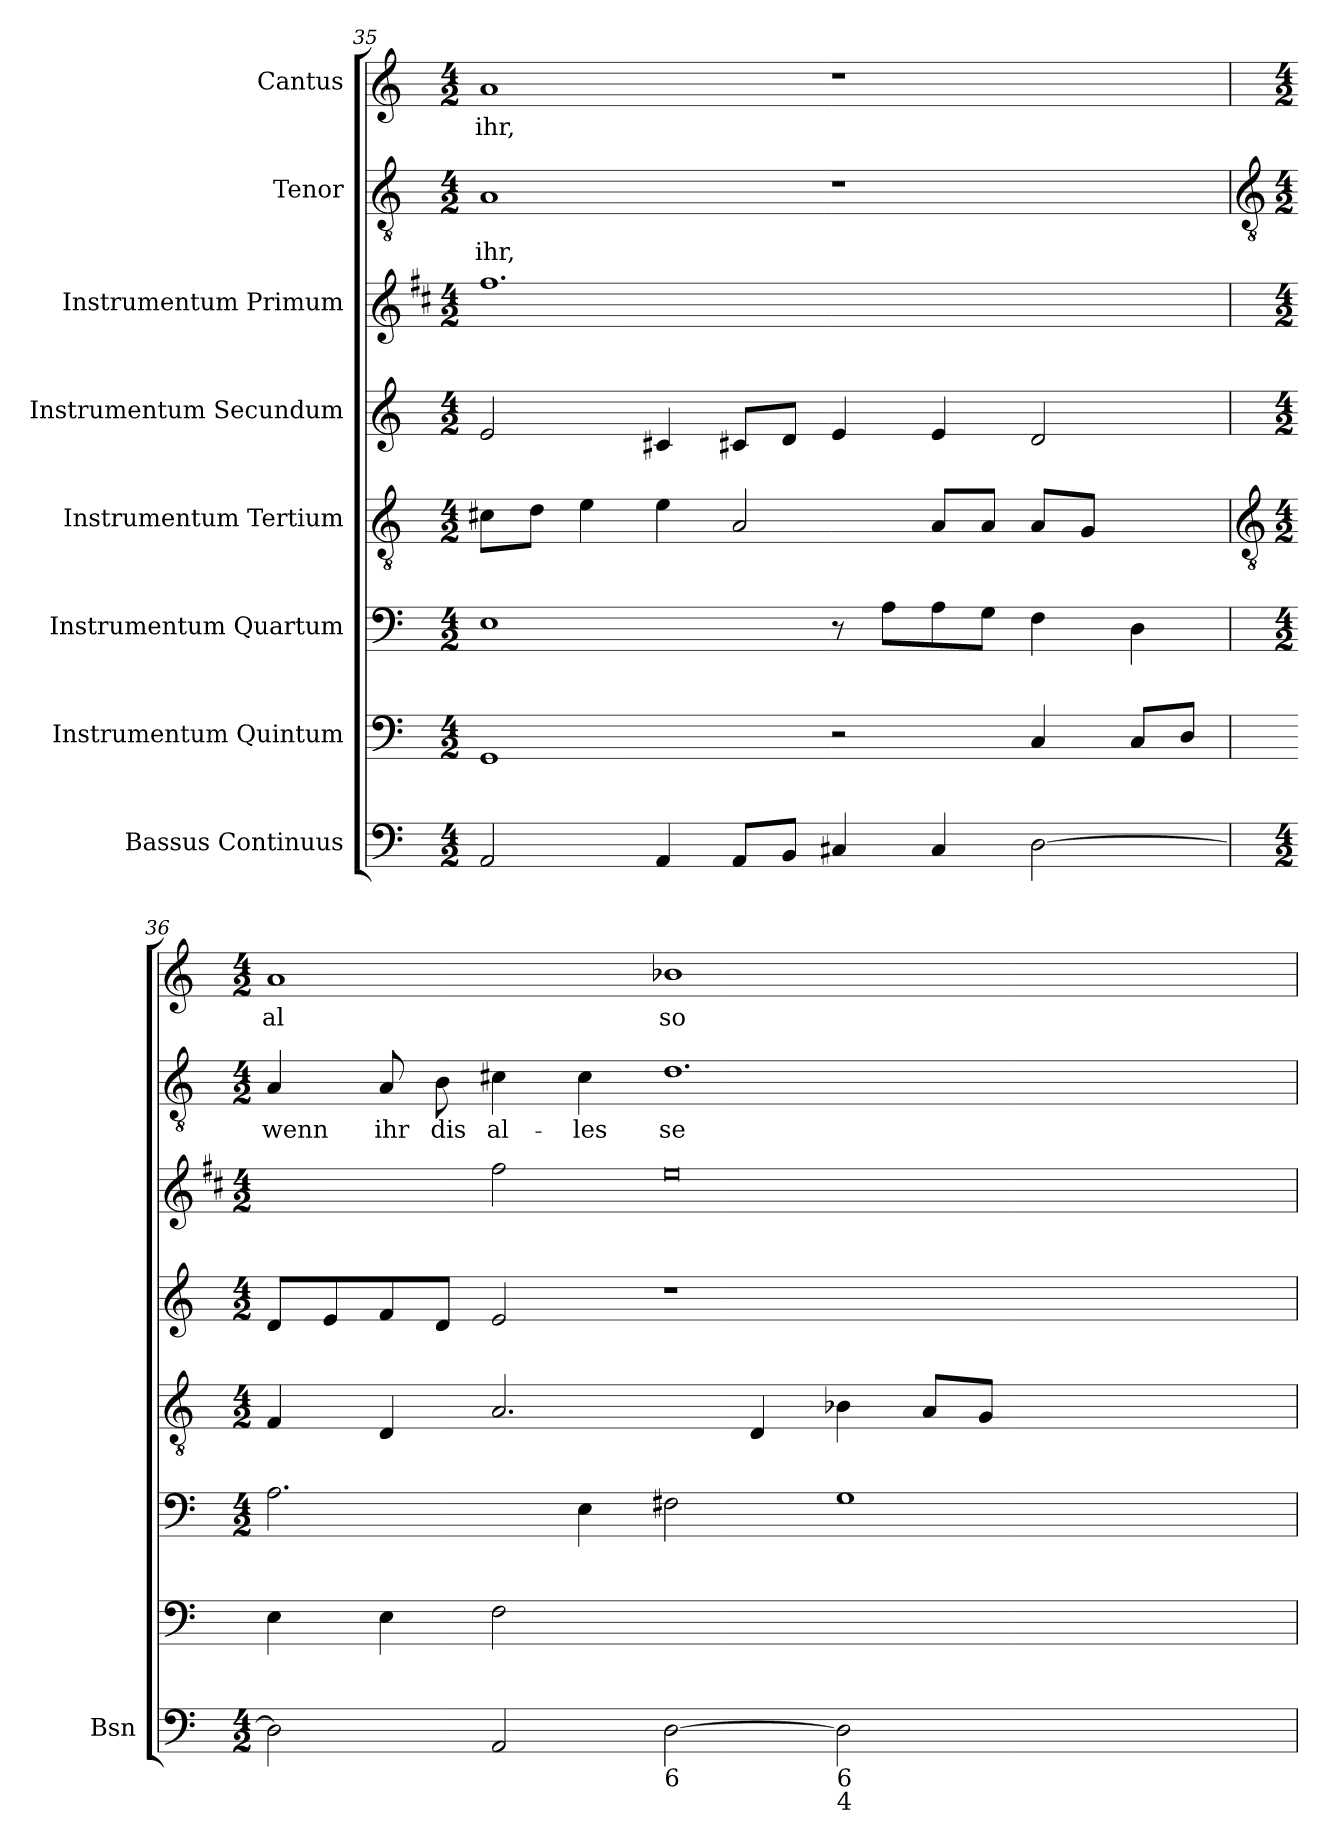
**kern	**kern	**kern	**kern	**kern	**kern	**kern	**text	**kern	**text
*part8	*part7	*part6	*part5	*part4	*part3	*part2	*part2	*part1	*part1
*staff8	*staff7	*staff6	*staff5	*staff4	*staff3	*staff2	*staff2	*staff1	*staff1
*I"Bassus Continuus	*I"Instrumentum Quintum	*I"Instrumentum Quartum	*I"Instrumentum Tertium	*I"Instrumentum Secundum	*I"Instrumentum Primum	*I"Tenor	*	*I"Cantus	*
*I'Bsn	*	*	*	*	*	*	*	*	*
*clefF4	*clefF4	*clefF4	*clefGv2	*clefG2	*clefG2	*clefGv2	*	*clefG2	*
*	*	*	*	*	*ITrd1c2	*	*	*	*
*k[]	*k[]	*k[]	*k[]	*k[]	*k[]	*k[]	*	*k[]	*
*C:	*C:	*C:	*C:	*C:	*C:	*C:	*	*C:	*
*M4/2	*M4/2	*M4/2	*M4/2	*M4/2	*M4/2	*M4/2	*	*M4/2	*
=35	=35	=35	=35	=35	=35	=35	=35	=35	=35
!	!	!	!	!	!	!	!LO:LY:b	!	!LO:LY:b
2AA	1GG	1E	8c#XL	2e	1.ee	1A	ihr,	1a	ihr,
.	.	.	8dJ	.	.	.	.	.	.
.	.	.	4e	.	.	.	.	.	.
4AA	.	.	4e	4c#X	.	.	.	.	.
8AAL	.	.	2A	8c#XL	.	.	.	.	.
8BBJ	.	.	.	8dJ	.	.	.	.	.
4C#X	2r	8r	.	4e	.	1r	.	1r	.
.	.	8AL	.	.	.	.	.	.	.
4C#	.	8A	8AL	4e	.	.	.	.	.
.	.	8GJ	8AJ	.	.	.	.	.	.
[2D	4C	4F	8AL	2d	[2ffyy	.	.	.	.
.	.	.	8GJ	.	.	.	.	.	.
.	8CL	4D	4ryy	.	.	.	.	.	.
.	8DJ	.	.	.	.	.	.	.	.
!!LO:LB:g=z
=36	=36	=36	=36	=36	=36	=36	=36	=36	=36
*	*	*	*clefGv2	*	*	*clefGv2	*	*	*
*M4/2	*	*M4/2	*M4/2	*M4/2	*M4/2	*M4/2	*	*M4/2	*
!	!	!	!	!	!	!	!LO:LY:b	!	!LO:LY:b
2D]	4E	2.A	4F	8dL	2ffyy]	4A	wenn	1a	al
.	.	.	.	8e	.	.	.	.	.
!	!	!	!	!	!	!	!LO:LY:b	!	!
.	4E	.	4D	8f	.	8A	ihr	.	.
!	!	!	!	!	!	!	!LO:LY:b	!	!
.	.	.	.	8dJ	.	8B	dis	.	.
!	!	!	!	!	!	!	!LO:LY:b	!	!
2AA	2F	.	2.A	2e	2ee	4c#X	al-	.	.
!	!	!	!	!	!	!	!LO:LY:b	!	!
.	.	4E	.	.	.	4c#	-les	.	.
!LO:TX:b:t=6	!	!	!	!	!	!	!	!	!
!	!	!	!	!	!	!	!LO:LY:b	!	!LO:LY:b
[2D	0ryy	2F#X	.	1r	0dd	1.d	se	1b-X	so
.	.	.	4D	.	.	.	.	.	.
!LO:TX:b:t=6\n4	!	!	!	!	!	!	!	!	!
2D]	.	1G	4B-X	.	.	.	.	.	.
.	.	.	8AL	.	.	.	.	.	.
.	.	.	8GJ	.	.	.	.	.	.
1ryy	.	.	1ryy	1ryy	.	.	.	1ryy	.
.	.	2ryy	.	.	.	2ryy	.	.	.
=	=	=	=	=	=	=	=	=	=
*-	*-	*-	*-	*-	*-	*-	*-	*-	*-
